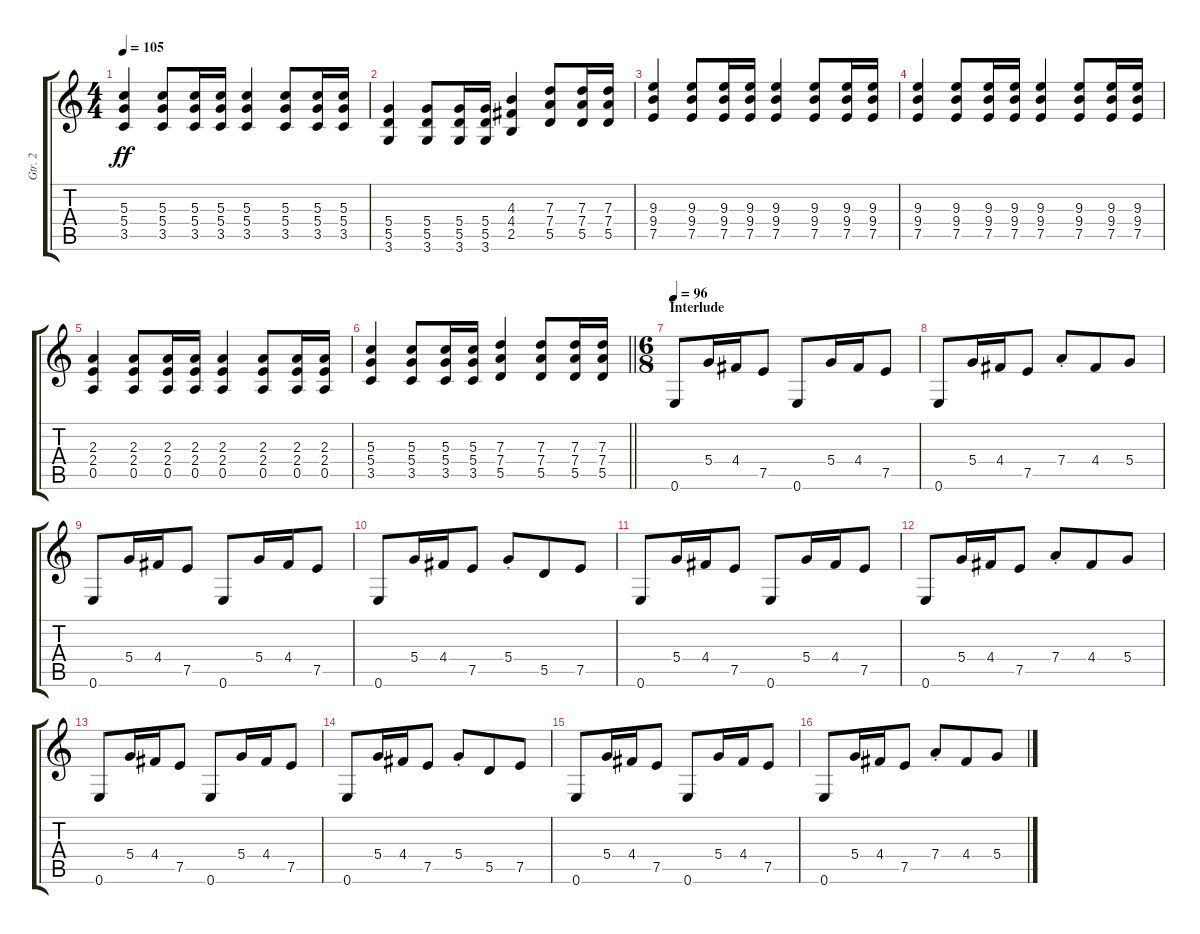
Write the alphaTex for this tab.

\track ("Gtr. 2" "Gtr. 2") {instrument electricguitarclean}
\staff {score tabs}
\tuning (E4 B3 G3 D3 A2 E2) {hide}
\ts (4 4)
\tempo 105
\clef g2
\ks c
(5.3 5.4 3.5).4{dy ff} (5.3 5.4 3.5).8 (5.3 5.4 3.5).16 (5.3 5.4 3.5).16 (5.3 5.4 3.5).4 (5.3 5.4 3.5).8 (5.3 5.4 3.5).16 (5.3 5.4 3.5).16 |
(5.4 5.5 3.6).4 (5.4 5.5 3.6).8 (5.4 5.5 3.6).16 (5.4 5.5 3.6).16 (4.3 4.4 2.5).4 (7.3 7.4 5.5).8 (7.3 7.4 5.5).16 (7.3 7.4 5.5).16 |
(9.3 9.4 7.5).4 (9.3 9.4 7.5).8 (9.3 9.4 7.5).16 (9.3 9.4 7.5).16 (9.3 9.4 7.5).4 (9.3 9.4 7.5).8 (9.3 9.4 7.5).16 (9.3 9.4 7.5).16 |
(9.3 9.4 7.5).4 (9.3 9.4 7.5).8 (9.3 9.4 7.5).16 (9.3 9.4 7.5).16 (9.3 9.4 7.5).4 (9.3 9.4 7.5).8 (9.3 9.4 7.5).16 (9.3 9.4 7.5).16 |
(2.3 2.4 0.5).4 (2.3 2.4 0.5).8 (2.3 2.4 0.5).16 (2.3 2.4 0.5).16 (2.3 2.4 0.5).4 (2.3 2.4 0.5).8 (2.3 2.4 0.5).16 (2.3 2.4 0.5).16 |
\barLineRight lightlight
(5.3 5.4 3.5).4 (5.3 5.4 3.5).8 (5.3 5.4 3.5).16 (5.3 5.4 3.5).16 (7.3 7.4 5.5).4 (7.3 7.4 5.5).8 (7.3 7.4 5.5).16 (7.3 7.4 5.5).16 |
\ts (6 8)
\section ("" "Interlude")
\tempo 96
0.6.8 5.4.16 4.4.16 7.5.8 0.6.8 5.4.16 4.4.16 7.5.8 |
0.6.8 5.4.16 4.4.16 7.5.8 7.4{st}.8 4.4.8 5.4.8 |
0.6.8 5.4.16 4.4.16 7.5.8 0.6.8 5.4.16 4.4.16 7.5.8 |
0.6.8 5.4.16 4.4.16 7.5.8 5.4{st}.8 5.5.8 7.5.8 |
0.6.8 5.4.16 4.4.16 7.5.8 0.6.8 5.4.16 4.4.16 7.5.8 |
0.6.8 5.4.16 4.4.16 7.5.8 7.4{st}.8 4.4.8 5.4.8 |
0.6.8 5.4.16 4.4.16 7.5.8 0.6.8 5.4.16 4.4.16 7.5.8 |
0.6.8 5.4.16 4.4.16 7.5.8 5.4{st}.8 5.5.8 7.5.8 |
0.6.8 5.4.16 4.4.16 7.5.8 0.6.8 5.4.16 4.4.16 7.5.8 |
0.6.8 5.4.16 4.4.16 7.5.8 7.4{st}.8 4.4.8 5.4.8
